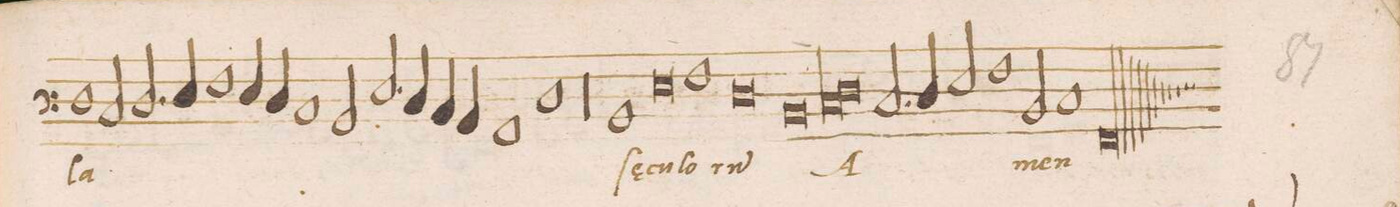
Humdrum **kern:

**kern	**text
*I"BASVS	*
*clefF3	*
*k[]	*
*met(C|)	*
*M2/1	*
1F	-la
=198-	=198-
2E/	.
2.F/	.
4G/	.
1A\	.
=199-	=199-
4G/	.
4F/	.
1E	.
=200-	=200-
2D/	.
2.G/	.
4F/	.
4E/	.
4D/	.
=201-	=201-
1C	.
1F	.
=202-	=202-
00r	.
=203-	=203-
=204-	=204-
1D	ſae-
0G	-cu-
=205-	=205-
1A	-lo-
=206-	=206-
0F	-ru(m)
=207-	=207-
0D	.
=208-	=208-
*lig	*
1E	A-
1F	.
*Xlig	*
=209-	=209-
2.E/	.
4F/	.
2G/	.
1A\	.
=210-	=210-
2D/	-men
1E	.
=211-	=211-
0AA/l	.
==	==
*-	*-
